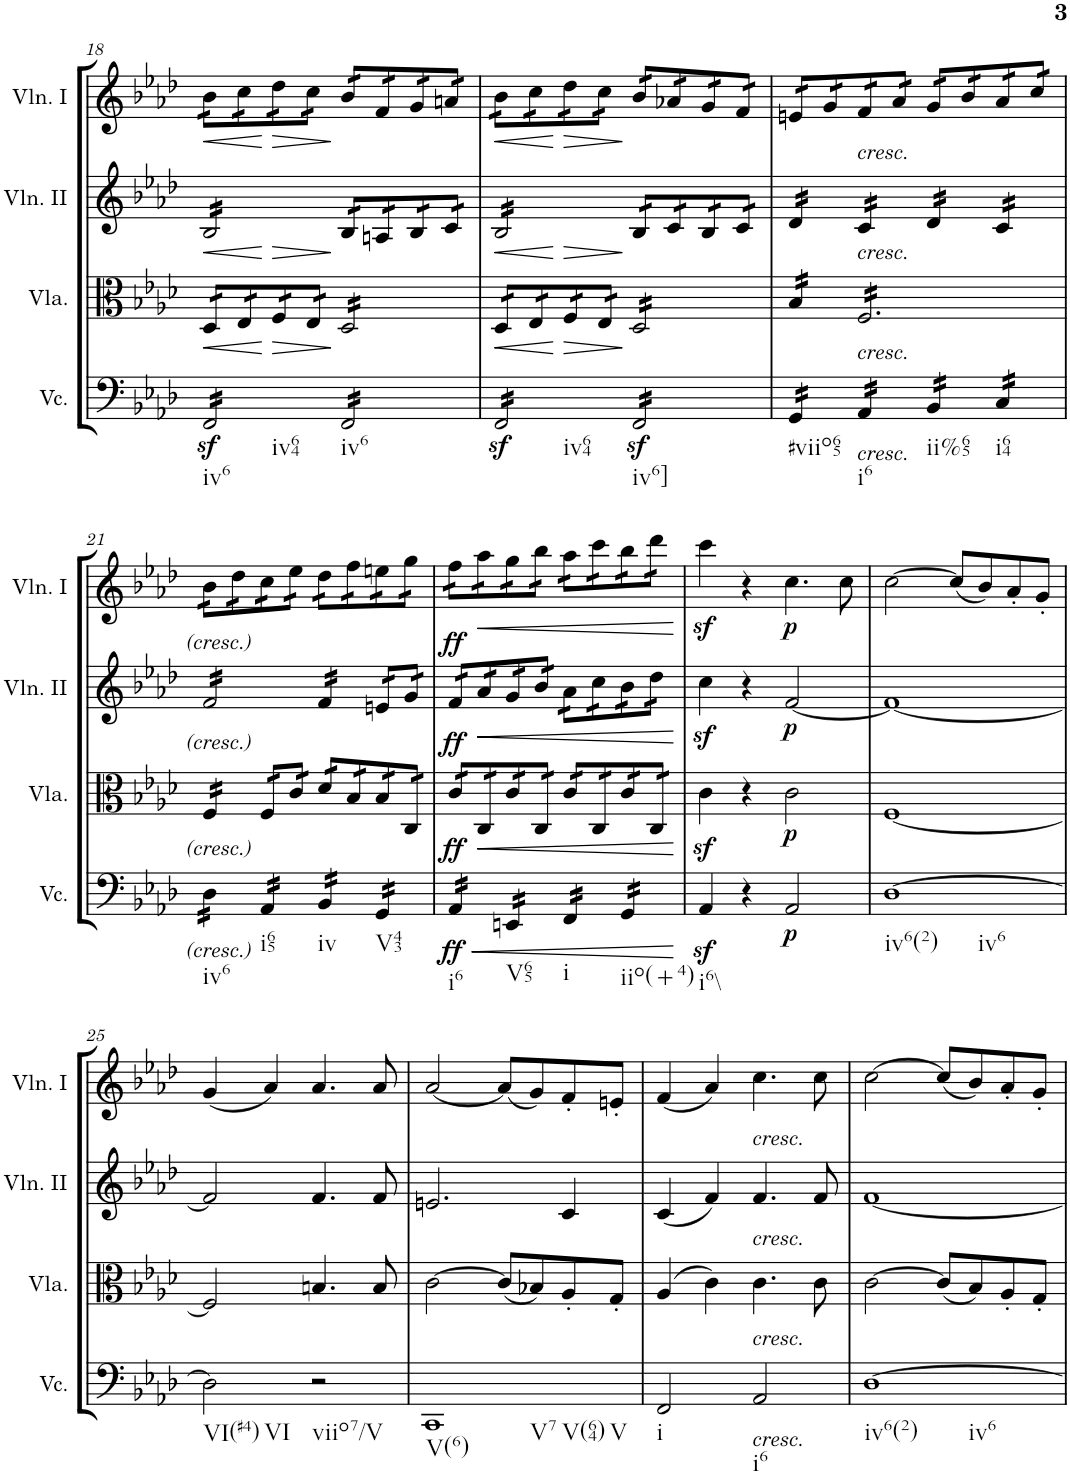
**kern	**dynam	**kern	**dynam	**kern	**dynam	**kern	**dynam
*part4	*part4	*part3	*part3	*part2	*part2	*part1	*part1
*staff4	*staff4	*staff3	*staff3	*staff2	*staff2	*staff1	*staff1
*I"Violoncello	*	*I"Viola	*	*I"Violino II	*	*I"Violino I	*
*I'Vc.	*	*I'Vla.	*	*I'Vln. II	*	*I'Vln. I	*
!!LO:PB:g=z
*clefF4	*	*clefC3	*	*clefG2	*	*clefG2	*
*k[b-e-a-d-]	*	*k[b-e-a-d-]	*	*k[b-e-a-d-]	*	*k[b-e-a-d-]	*
*M2/2	*	*M2/2	*	*M2/2	*	*M2/2	*
*met(c|)	*	*met(c|)	*	*met(c|)	*	*met(c|)	*
=18	=18	=18	=18	=18	=18	=18	=18
!LO:TX:b:t=iv6	!	!	!	!	!	!	!
!LO:TX:b:t=iv64	!	!	!	!	!	!	!
!	!	!	!LO:HP:b	!	!LO:HP:b	!	!LO:HP:b
*	*	*	*	*^	*	*	*
*tremolo	*	*	*	*	*	*	*	*
*	*	*tremolo	*	*	*	*	*	*
*	*	*	*	*tremolo	*	*	*	*
*	*	*	*	*	*	*	*tremolo	*
16FFz</LL	.	16D-/LL	<	16B-/LL	4ryy	<	16b-\LL	<
16FFz</	.	16D-/	.	16B-/	.	.	16b-\	.
16FFz</	.	16E-/	.	16B-/	.	.	16cc\	.
16FFz</	.	16E-/	.	16B-/	.	.	16cc\	.
!	!	!	!LO:HP:n=1:b	!	!	!LO:HP:n=1:b	!	!LO:HP:n=1:b
16FFz</	.	16F/	[ >	16B-/	4ryy	[ >	16dd-\	[ >
16FFz</	.	16F/	.	16B-/	.	.	16dd-\	.
16FFz</	.	16E-/	.	16B-/	.	.	16cc\	.
16FFz</JJ	.	16E-/JJ	.	16B-/JJ	.	.	16cc\JJ	.
!LO:TX:b:t=iv6	!	!	!	!	!	!	!	!
16FF/LL	.	16D-/LL	]	16B-/LL	2ryy	.	16b-/LL	]
16FF/	.	16D-/	.	16B-/	.	.	16b-/	.
16FF/	.	16D-/	.	16An/	.	.	16f/	.
16FF/	.	16D-/	.	16An/	.	.	16f/	.
16FF/	.	16D-/	.	16B-/	.	.	16g/	.
16FF/	.	16D-/	.	16B-/	.	.	16g/	.
16FF/	.	16D-/	.	16c/	.	.	16an/	.
16FF/JJ	.	16D-/JJ	.	16c/JJ	.	.	16an/JJ	.
=19	=19	=19	=19	=19	=19	=19	=19	=19
!LO:TX:b:t=iv64	!	!	!	!	!	!	!	!
!	!	!	!LO:HP:b	!	!	!LO:HP:b	!	!LO:HP:b
16FFz</LL	.	16D-/LL	<	16B-/LL	4ryy	<	16b-\LL	<
16FFz</	.	16D-/	.	16B-/	.	.	16b-\	.
16FFz</	.	16E-/	.	16B-/	.	.	16cc\	.
16FFz</	.	16E-/	.	16B-/	.	.	16cc\	.
!	!	!	!LO:HP:n=1:b	!	!	!	!	!LO:HP:n=1:b
16FFz</	.	16F/	[ >	16B-/	4ryy	[	16dd-\	[ >
16FFz</	.	16F/	.	16B-/	.	.	16dd-\	.
16FFz</	.	16E-/	.	16B-/	.	.	16cc\	.
16FFz</JJ	.	16E-/JJ	.	16B-/JJ	.	.	16cc\JJ	.
!LO:TX:b:t=iv6]	!	!	!	!	!	!	!	!
16FFz</LL	.	16D-/LL	]	16B-/LL	2ryy	]	16b-/LL	]
16FFz</	.	16D-/	.	16B-/	.	.	16b-/	.
16FFz</	.	16D-/	.	16c/	.	.	16a-X/	.
16FFz</	.	16D-/	.	16c/	.	.	16a-X/	.
16FFz</	.	16D-/	.	16B-/	.	.	16g/	.
16FFz</	.	16D-/	.	16B-/	.	.	16g/	.
16FFz</	.	16D-/	.	16c/	.	.	16f/	.
16FFz</JJ	.	16D-/JJ	.	16c/JJ	.	.	16f/JJ	.
*	*	*	*	*v	*v	*	*	*
=20	=20	=20	=20	=20	=20	=20	=20
!LO:TX:b:t=#viio65	!	!	!	!	!	!	!
16GG/LL	.	16B-/LL	.	16d-/LL	.	16en/LL	.
16GG/	.	16B-/	.	16d-/	.	16en/	.
16GG/	.	16B-/	.	16d-/	.	16g/	.
16GG/JJ	.	16B-/JJ	.	16d-/JJ	.	16g/	.
!	!	!	!	!	!	!LO:TX:b:i:t=cresc.	!
!	!	!	!	!LO:TX:b:i:t=cresc.	!	!	!
!	!	!LO:TX:b:i:t=cresc.	!	!	!	!	!
!LO:TX:b:i:t=cresc.	!	!	!	!	!	!	!
!LO:TX:b:t=i6	!	!	!	!	!	!	!
16AA-/LL	.	16F/LL	.	16c/LL	.	16f/	.
16AA-/	.	16F/	.	16c/	.	16f/	.
16AA-/	.	16F/	.	16c/	.	16a-/	.
16AA-/JJ	.	16F/	.	16c/JJ	.	16a-/JJ	.
!LO:TX:b:t=ii%65	!	!	!	!	!	!	!
16BB-/LL	.	16F/	.	16d-/LL	.	16g/LL	.
16BB-/	.	16F/	.	16d-/	.	16g/	.
16BB-/	.	16F/	.	16d-/	.	16b-/	.
16BB-/JJ	.	16F/	.	16d-/JJ	.	16b-/	.
!LO:TX:b:t=i64	!	!	!	!	!	!	!
16C/LL	.	16F/	.	16c/LL	.	16a-/	.
16C/	.	16F/	.	16c/	.	16a-/	.
16C/	.	16F/	.	16c/	.	16cc/	.
16C/JJ	.	16F/JJ	.	16c/JJ	.	16cc/JJ	.
!!LO:LB:g=z
=21	=21	=21	=21	=21	=21	=21	=21
!LO:TX:b:t=iv6	!	!	!	!	!	!	!
16D-\LL	.	16F/LL	.	16f/LL	.	16b-\LL	.
16D-\	.	16F/	.	16f/	.	16b-\	.
16D-\	.	16F/	.	16f/	.	16dd-\	.
16D-\JJ	.	16F/JJ	.	16f/	.	16dd-\	.
!LO:TX:b:t=i65	!	!	!	!	!	!	!
16AA-/LL	.	16F/LL	.	16f/	.	16cc\	.
16AA-/	.	16F/	.	16f/	.	16cc\	.
16AA-/	.	16c/	.	16f/	.	16ee-\	.
16AA-/JJ	.	16c/JJ	.	16f/JJ	.	16ee-\JJ	.
!LO:TX:b:t=iv	!	!	!	!	!	!	!
16BB-/LL	.	16d-/LL	.	16f/LL	.	16dd-\LL	.
16BB-/	.	16d-/	.	16f/	.	16dd-\	.
16BB-/	.	16B-/	.	16f/	.	16ff\	.
16BB-/JJ	.	16B-/	.	16f/JJ	.	16ff\	.
!LO:TX:b:t=V43	!	!	!	!	!	!	!
16GG/LL	.	16B-/	.	16en/LL	.	16een\	.
16GG/	.	16B-/	.	16en/	.	16een\	.
16GG/	.	16C/	.	16g/	.	16gg\	.
16GG/JJ	.	16C/JJ	.	16g/JJ	.	16gg\JJ	.
=22	=22	=22	=22	=22	=22	=22	=22
!LO:TX:b:t=i6	!	!	!	!	!	!	!
!	!LO:HP:b	!	!	!	!	!	!
!	!LO:DY:n=1:b	!	!LO:DY:b	!	!LO:DY:b	!	!LO:DY:b
16AA-/LL	< ff	16c/LL	ff	16f/LL	ff	16ff\LL	ff
16AA-/	.	16c/	.	16f/	.	16ff\	.
!	!	!	!LO:HP:b	!	!LO:HP:b	!	!LO:HP:b
16AA-/	.	16C/	<	16a-/	<	16aa-\	<
16AA-/JJ	.	16C/	.	16a-/	.	16aa-\	.
!LO:TX:b:t=V65	!	!	!	!	!	!	!
16EEn/LL	.	16c/	.	16g/	.	16gg\	.
16EEn/	.	16c/	.	16g/	.	16gg\	.
16EEn/	.	16C/	.	16b-/	.	16bb-\	.
16EEn/JJ	.	16C/JJ	.	16b-/JJ	.	16bb-\JJ	.
!LO:TX:b:t=i	!	!	!	!	!	!	!
16FF/LL	.	16c/LL	.	16a-\LL	.	16aa-\LL	.
16FF/	.	16c/	.	16a-\	.	16aa-\	.
16FF/	.	16C/	.	16cc\	.	16ccc\	.
16FF/JJ	.	16C/	.	16cc\	.	16ccc\	.
!LO:TX:b:t=iio(+4)	!	!	!	!	!	!	!
16GG/LL	.	16c/	.	16b-\	.	16bb-\	.
16GG/	.	16c/	.	16b-\	.	16bb-\	.
16GG/	.	16C/	.	16dd-\	.	16ddd-\	.
16GG/JJ	.	16C/JJ	.	16dd-\JJ	.	16ddd-\JJ	.
*	*	*	*	*	*	*Xtremolo	*
*	*	*	*	*Xtremolo	*	*	*
*	*	*Xtremolo	*	*	*	*	*
*Xtremolo	*	*	*	*	*	*	*
.	[	.	[	.	[	.	[
=23	=23	=23	=23	=23	=23	=23	=23
!LO:TX:b:t=i6\\	!	!	!	!	!	!	!
4AA-z</	.	4cz<\	.	4ccz<\	.	4cccz<\	.
4r	.	4r	.	4r	.	4r	.
!	!LO:DY:b	!	!LO:DY:b	!	!LO:DY:b	!	!LO:DY:b
2AA-/	p	2c\	p	[2f/	p	4.cc\	p
.	.	.	.	.	.	8cc\	.
=24	=24	=24	=24	=24	=24	=24	=24
!LO:TX:b:t=iv6(2)	!	!	!	!	!	!	!
!LO:TX:b:t=iv6	!	!	!	!	!	!	!
[1D-	.	[1F	.	1f_	.	[2cc\	.
.	.	.	.	.	.	(8cc/L]	.
.	.	.	.	.	.	8b-/)	.
.	.	.	.	.	.	8a-'/	.
.	.	.	.	.	.	8g'/J	.
!!LO:LB:g=z
=25	=25	=25	=25	=25	=25	=25	=25
!LO:TX:b:t=VI(#4)	!	!	!	!	!	!	!
!LO:TX:b:t=VI	!	!	!	!	!	!	!
2D-\]	.	2F/]	.	2f/]	.	(4g/	.
.	.	.	.	.	.	4a-/)	.
!LO:TX:b:t=viio7/V	!	!	!	!	!	!	!
2r	.	4.Bn/	.	4.f/	.	4.a-/	.
.	.	8B/	.	8f/	.	8a-/	.
=26	=26	=26	=26	=26	=26	=26	=26
!LO:TX:b:t=V(6)	!	!	!	!	!	!	!
!LO:TX:b:t=V7	!	!	!	!	!	!	!
!LO:TX:b:t=V(64)	!	!	!	!	!	!	!
!LO:TX:b:t=V	!	!	!	!	!	!	!
1CC	.	[2c\	.	2.en/	.	[2a-/	.
.	.	(8c/L]	.	.	.	(8a-/L]	.
.	.	8B-X/)	.	.	.	8g/)	.
.	.	8A-'/	.	4c/	.	8f'/	.
.	.	8G'/J	.	.	.	8en'/J	.
=27	=27	=27	=27	=27	=27	=27	=27
!LO:TX:b:t=i	!	!	!	!	!	!	!
2FF/	.	(4A-/	.	(4c/	.	(4f/	.
.	.	4c\)	.	4f/)	.	4a-/)	.
!	!	!	!	!	!	!LO:TX:b:i:t=cresc.	!
!	!	!	!	!LO:TX:b:i:t=cresc.	!	!	!
!	!	!LO:TX:b:i:t=cresc.	!	!	!	!	!
!LO:TX:b:i:t=cresc.	!	!	!	!	!	!	!
!LO:TX:b:t=i6	!	!	!	!	!	!	!
2AA-/	.	4.c\	.	4.f/	.	4.cc\	.
.	.	8c\	.	8f/	.	8cc\	.
=28	=28	=28	=28	=28	=28	=28	=28
!LO:TX:b:t=iv6(2)	!	!	!	!	!	!	!
!LO:TX:b:t=iv6	!	!	!	!	!	!	!
[1D-	.	[2c\	.	[1f	.	[2cc\	.
.	.	(8c/L]	.	.	.	(8cc/L]	.
.	.	8B-/)	.	.	.	8b-/)	.
.	.	8A-'/	.	.	.	8a-'/	.
.	.	8G'/J	.	.	.	8g'/J	.
=	=	=	=	=	=	=	=
*-	*-	*-	*-	*-	*-	*-	*-
